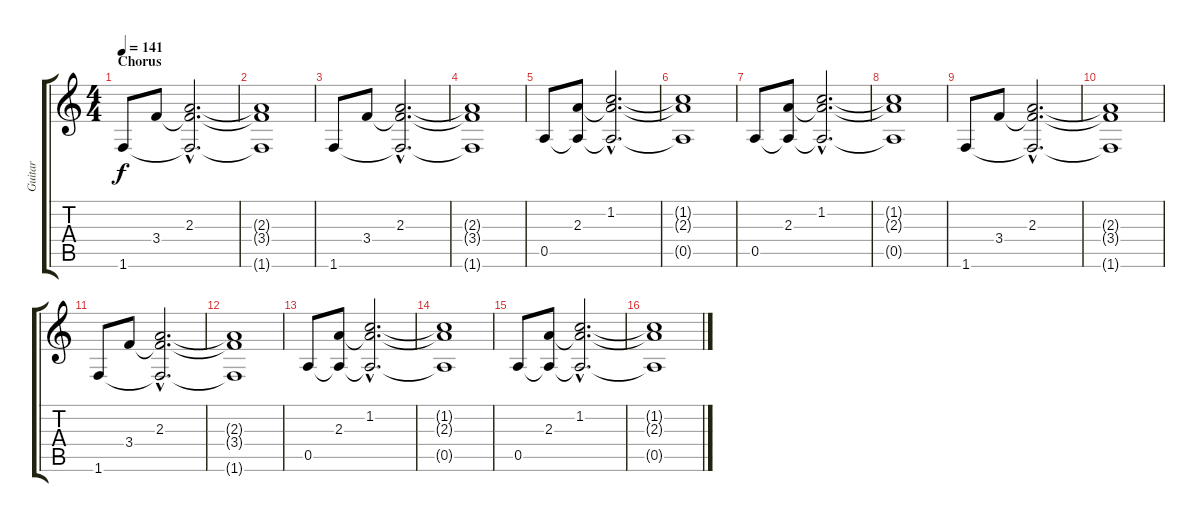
\track ("Guitar" "Guitar") {instrument electricguitarjazz}
\staff {score tabs}
\tuning (E4 B3 G3 D3 A2 E2) {hide}
\ts (4 4)
\section ("" "Chorus")
\tempo 141
\clef g2
\ks c
1.6.8{dy f} 3.4.8 (2.3{hac} 3.4{hac t} 1.6{hac t}).2{d} |
(2.3{t} 3.4{t} 1.6{t}).1 |
1.6.8 3.4.8 (2.3{hac} 3.4{hac t} 1.6{hac t}).2{d} |
(2.3{t} 3.4{t} 1.6{t}).1 |
0.5.8 (2.3 0.5{t}).8 (1.2{hac} 2.3{hac t} 0.5{hac t}).2{d} |
(1.2{t} 2.3{t} 0.5{t}).1 |
0.5.8 (2.3 0.5{t}).8 (1.2{hac} 2.3{hac t} 0.5{hac t}).2{d} |
(1.2{t} 2.3{t} 0.5{t}).1 |
1.6.8 3.4.8 (2.3{hac} 3.4{hac t} 1.6{hac t}).2{d} |
(2.3{t} 3.4{t} 1.6{t}).1 |
1.6.8 3.4.8 (2.3{hac} 3.4{hac t} 1.6{hac t}).2{d} |
(2.3{t} 3.4{t} 1.6{t}).1 |
0.5.8 (2.3 0.5{t}).8 (1.2{hac} 2.3{hac t} 0.5{hac t}).2{d} |
(1.2{t} 2.3{t} 0.5{t}).1 |
0.5.8 (2.3 0.5{t}).8 (1.2{hac} 2.3{hac t} 0.5{hac t}).2{d} |
(1.2{t} 2.3{t} 0.5{t}).1
